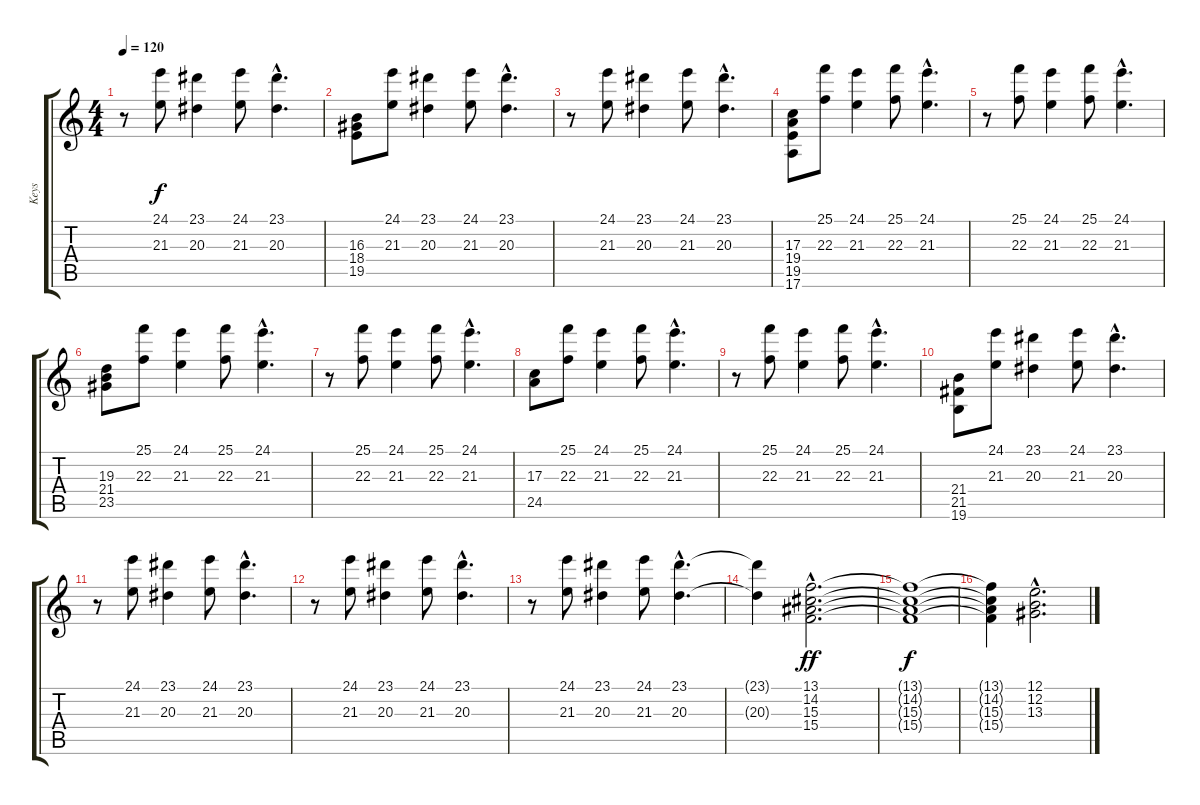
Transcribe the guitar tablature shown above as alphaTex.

\track ("Keys" "Keys") {instrument churchorgan}
\staff {score tabs}
\tuning (E4 B3 G3 D3 A2 E2) {hide}
\ts (4 4)
\tempo 120
\clef g2
\ks c
r.8{dy f} (24.1 21.3).8 (23.1 20.3).4 (24.1 21.3).8 (23.1{hac} 20.3{hac}).4{d} |
(16.3 18.4 19.5).8 (24.1 21.3).8 (23.1 20.3).4 (24.1 21.3).8 (23.1{hac} 20.3{hac}).4{d} |
r.8 (24.1 21.3).8 (23.1 20.3).4 (24.1 21.3).8 (23.1{hac} 20.3{hac}).4{d} |
(17.3 19.4 19.5 17.6).8 (25.1 22.3).8 (24.1 21.3).4 (25.1 22.3).8 (24.1{hac} 21.3{hac}).4{d} |
r.8 (25.1 22.3).8 (24.1 21.3).4 (25.1 22.3).8 (24.1{hac} 21.3{hac}).4{d} |
(19.3 21.4 23.5).8 (25.1 22.3).8 (24.1 21.3).4 (25.1 22.3).8 (24.1{hac} 21.3{hac}).4{d} |
r.8 (25.1 22.3).8 (24.1 21.3).4 (25.1 22.3).8 (24.1{hac} 21.3{hac}).4{d} |
(17.3 24.5).8 (25.1 22.3).8 (24.1 21.3).4 (25.1 22.3).8 (24.1{hac} 21.3{hac}).4{d} |
r.8 (25.1 22.3).8 (24.1 21.3).4 (25.1 22.3).8 (24.1{hac} 21.3{hac}).4{d} |
(21.4 21.5 19.6).8 (24.1 21.3).8 (23.1 20.3).4 (24.1 21.3).8 (23.1{hac} 20.3{hac}).4{d} |
r.8 (24.1 21.3).8 (23.1 20.3).4 (24.1 21.3).8 (23.1{hac} 20.3{hac}).4{d} |
r.8 (24.1 21.3).8 (23.1 20.3).4 (24.1 21.3).8 (23.1{hac} 20.3{hac}).4{d} |
r.8 (24.1 21.3).8 (23.1 20.3).4 (24.1 21.3).8 (23.1{hac} 20.3{hac}).4{d} |
(23.1{t} 20.3{t}).4 (13.1{hac} 14.2{hac} 15.3{hac} 15.4{hac}).2{d dy ff} |
(13.1{t} 14.2{t} 15.3{t} 15.4{t}).1{dy f} |
(13.1{t} 14.2{t} 15.3{t} 15.4{t}).4 (12.1{hac} 12.2{hac} 13.3{hac}).2{d}
